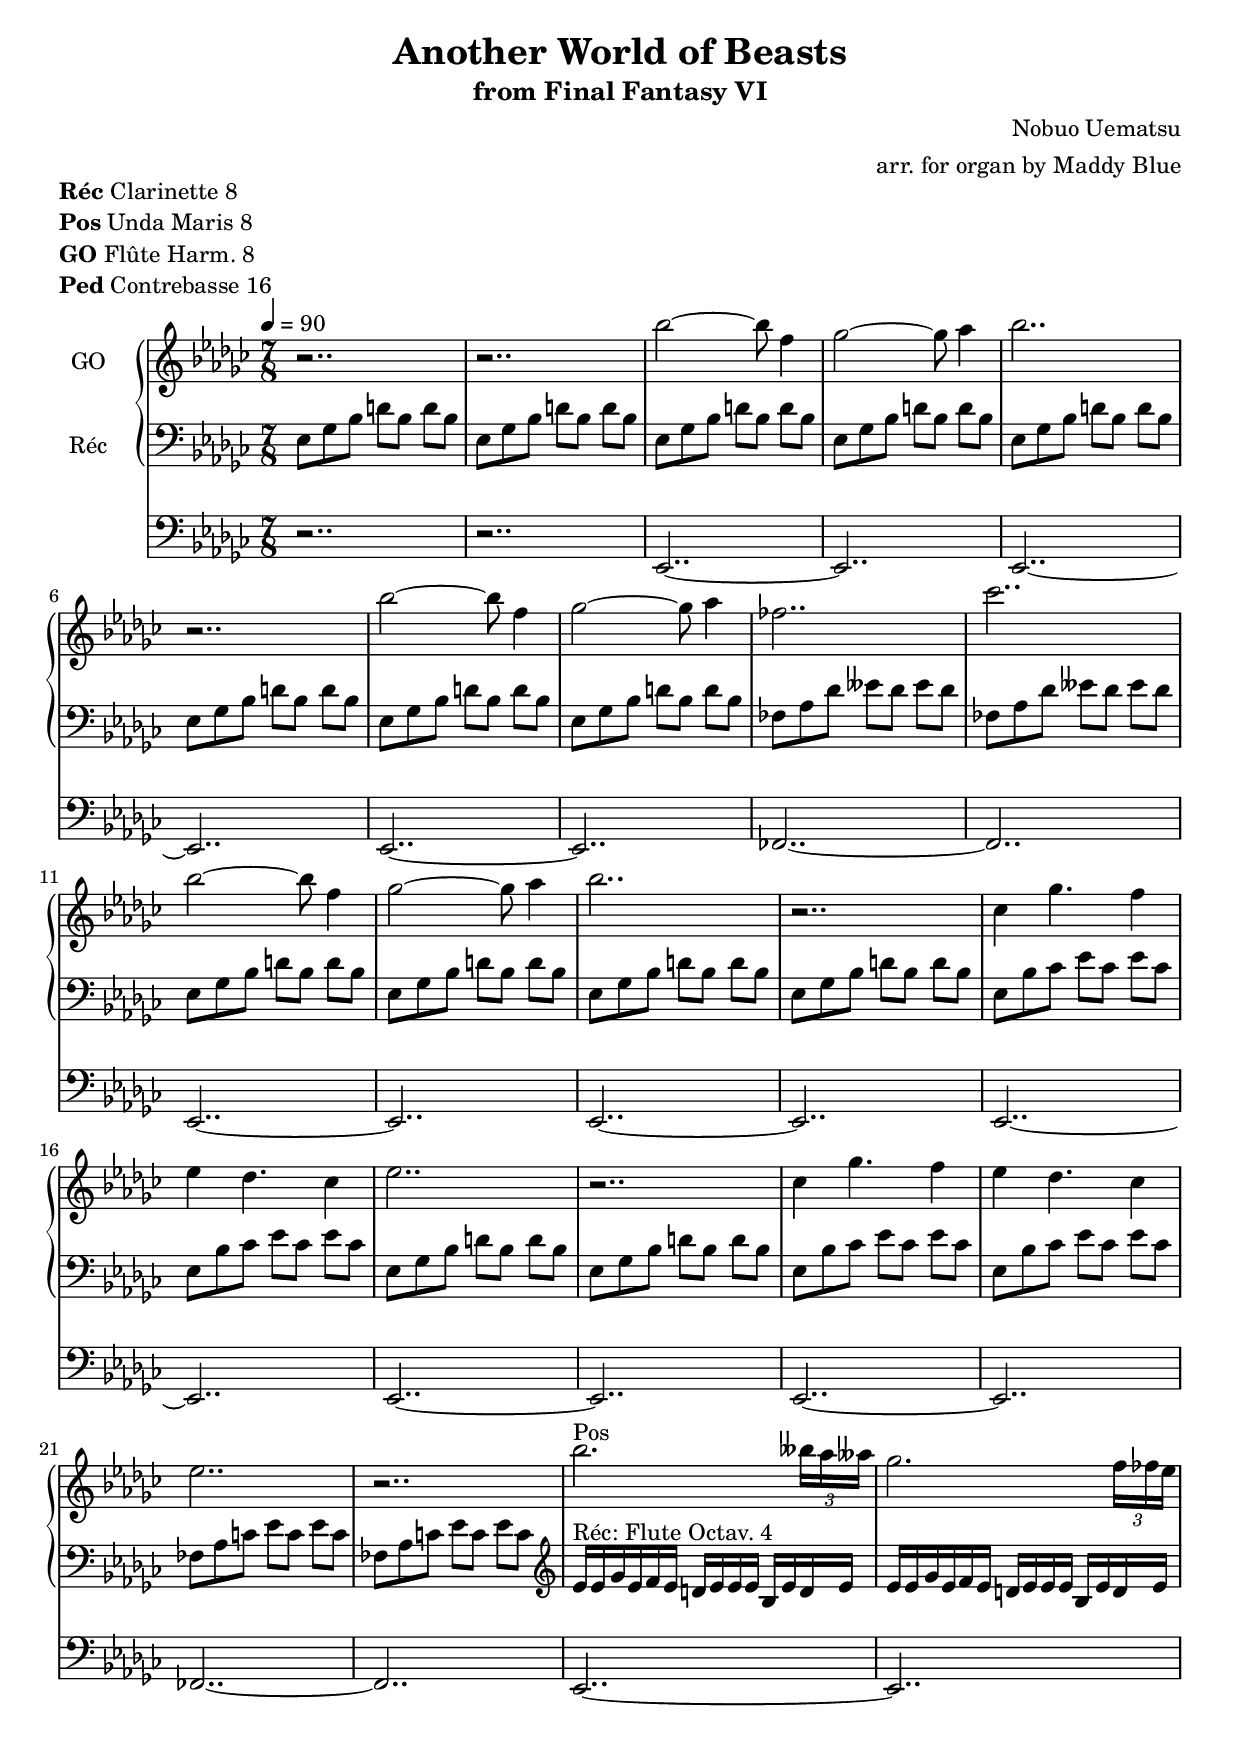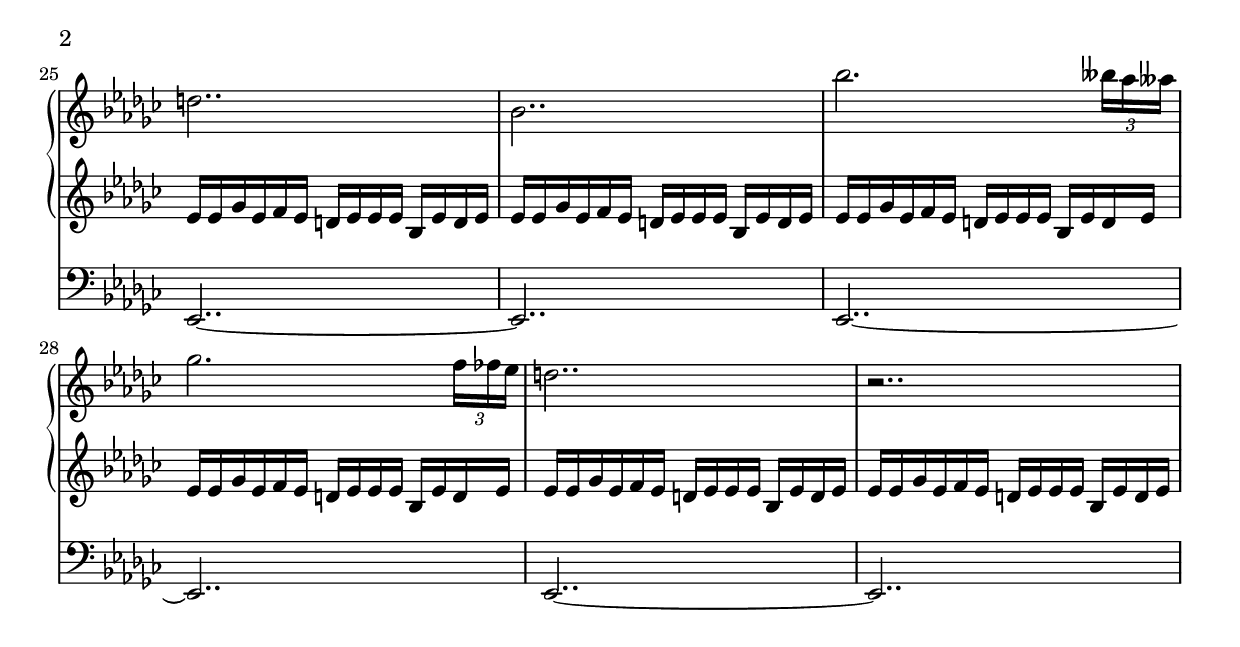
\version "2.23.13"
\include "english.ly"

\header {
  title = "Another World of Beasts"
  subtitle = "from Final Fantasy VI"
  composer = "Nobuo Uematsu"
  arranger = "arr. for organ by Maddy Blue"
}

\score {
  \header {
    piece = \markup {
      \column {
        \line { \bold Réc Clarinette 8 }
        \line { \bold Pos Unda Maris 8 }
        \line { \bold GO Flûte Harm. 8 }
        \line { \bold Ped Contrebasse 16 }
      }
    }
  }
  <<
    \new PianoStaff <<
      \new Staff
      \with { instrumentName = "GO" }
      \relative c''' {
        \tempo 4 = 90
        \time 7/8
        \key gf \major

        r2.. r
        bf2 ~ bf8 f4 gf2 ~ gf8 af4 bf2.. r
        bf2 ~ bf8 f4 gf2 ~ gf8 af4 ff2.. cf'
        bf2 ~ bf8 f4 gf2 ~ gf8 af4 bf2.. r
        \repeat unfold 2 { cf,4 gf'4. f4 ef df4. cf4 ef2.. r }

        bf'2. ^ "Pos" \tuplet 3/2 { bff16 af aff }
        gf2. \tuplet 3/2 { f16 ff ef }
        d2.. bf
        bf'2. \tuplet 3/2 { bff16 af aff }
        gf2. \tuplet 3/2 { f16 ff ef }
        d2.. r
      }

      \new Staff
      \with { instrumentName = "Réc" }
      \relative {
        \time 7/8
        \key gf \major
        \clef bass

        \repeat unfold 8 { ef8[ gf bf] d[ bf] d[ bf] }
        \repeat unfold 2 { ff[ af df] eff[ df] eff[ df] }
        \repeat unfold 4 { ef,8[ gf bf] d[ bf] d[ bf] }
        \repeat unfold 2 { ef,[ bf' cf] ef[ cf] ef[ cf] }
        \repeat unfold 2 { ef,8[ gf bf] d[ bf] d[ bf] }
        \repeat unfold 2 { ef,[ bf' cf] ef[ cf] ef[ cf] }
        \repeat unfold 2 { ff,[ af c] ef[ c] ef[ c] }

        \clef treble
        ef16[ ^ "Réc: Flute Octav. 4" ef gf ef f ef] d[ ef ef ef] bf[ ef d ef]
        \repeat unfold 7 { ef[ ef gf ef f ef] d[ ef ef ef] bf[ ef d ef] }
      }
    >>

    % pedal
    \new Staff \relative c, {
      \time 7/8
      \key gf \major
      \clef bass

      r2.. r
      \repeat unfold 3 { ef2.. ~ ef }
      ff ~ ff
      \repeat unfold 5 { ef2.. ~ ef }
      ff ~ ff
      \repeat unfold 4 { ef2.. ~ ef }
    }
  >>
}

% m09: 0:25
% m17: 0:51
% m21: 1:04
% m24: 1:14 (big argeppio)
% m25: 1:17
% m27: 1:23
% m28: 1:26
% m29: 1:29
% m30: 1:32
% m31: 1:35
% m32: 1:38
% m33: 1:42 (b section)
